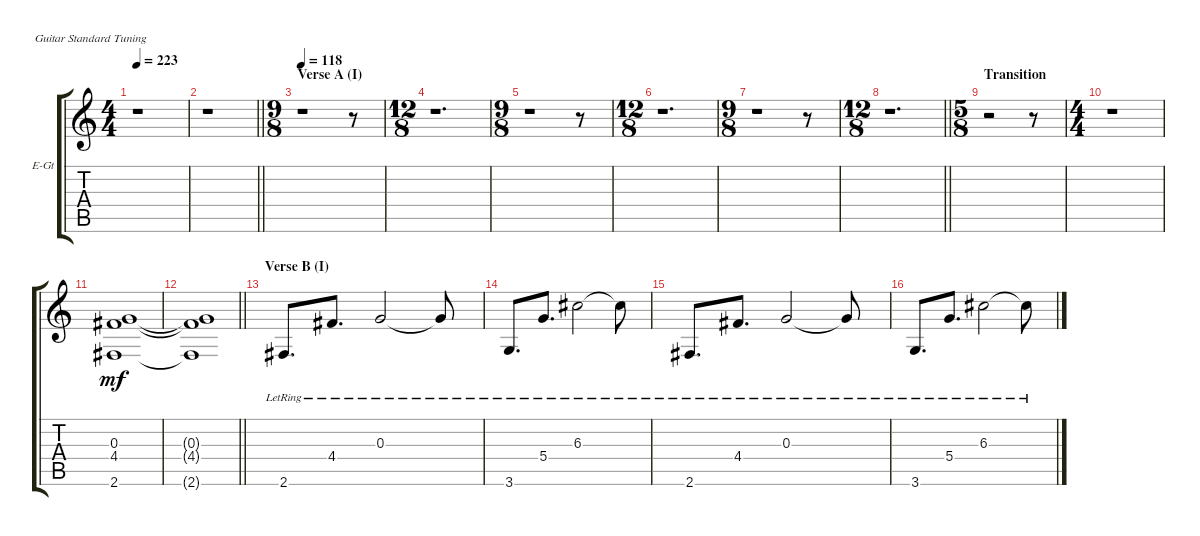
\bracketExtendMode groupsimilarinstruments
\firstSystemTrackNameOrientation horizontal
\otherSystemsTrackNameOrientation horizontal
\track ("Paul Masvidal (Clean)" "E-Gt") {instrument electricguitarjazz}
\staff {score tabs}
\tuning (E4 B3 G3 D3 A2 E2)
\ts (4 4)
\tempo 223
\clef g2
\ks c
r.1{dy mf} |
\barLineRight lightlight
r.1 |
\ts (9 8)
\section ("" "Verse A (I)")
\tempo 118
r.1 r.8 |
\ts (12 8)
r.1{d} |
\ts (9 8)
r.1 r.8 |
\ts (12 8)
r.1{d} |
\ts (9 8)
r.1 r.8 |
\ts (12 8)
\barLineRight lightlight
r.1{d} |
\ts (5 8)
\section ("" "Transition")
r.2 r.8 |
\ts (4 4)
r.1 |
(0.3 4.4 2.6).1 |
\barLineRight lightlight
(0.3{t} 4.4{t} 2.6{t}).1 |
\section ("" "Verse B (I)")
2.6{lr}.8{d} 4.4{lr}.8{d} 0.3{lr}.2 0.3{lr t}.8 |
3.6{lr}.8{d} 5.4{lr}.8{d} 6.3{lr}.2 6.3{lr t}.8 |
2.6{lr}.8{d} 4.4{lr}.8{d} 0.3{lr}.2 0.3{lr t}.8 |
3.6{lr}.8{d} 5.4{lr}.8{d} 6.3{lr}.2 6.3{lr t}.8
